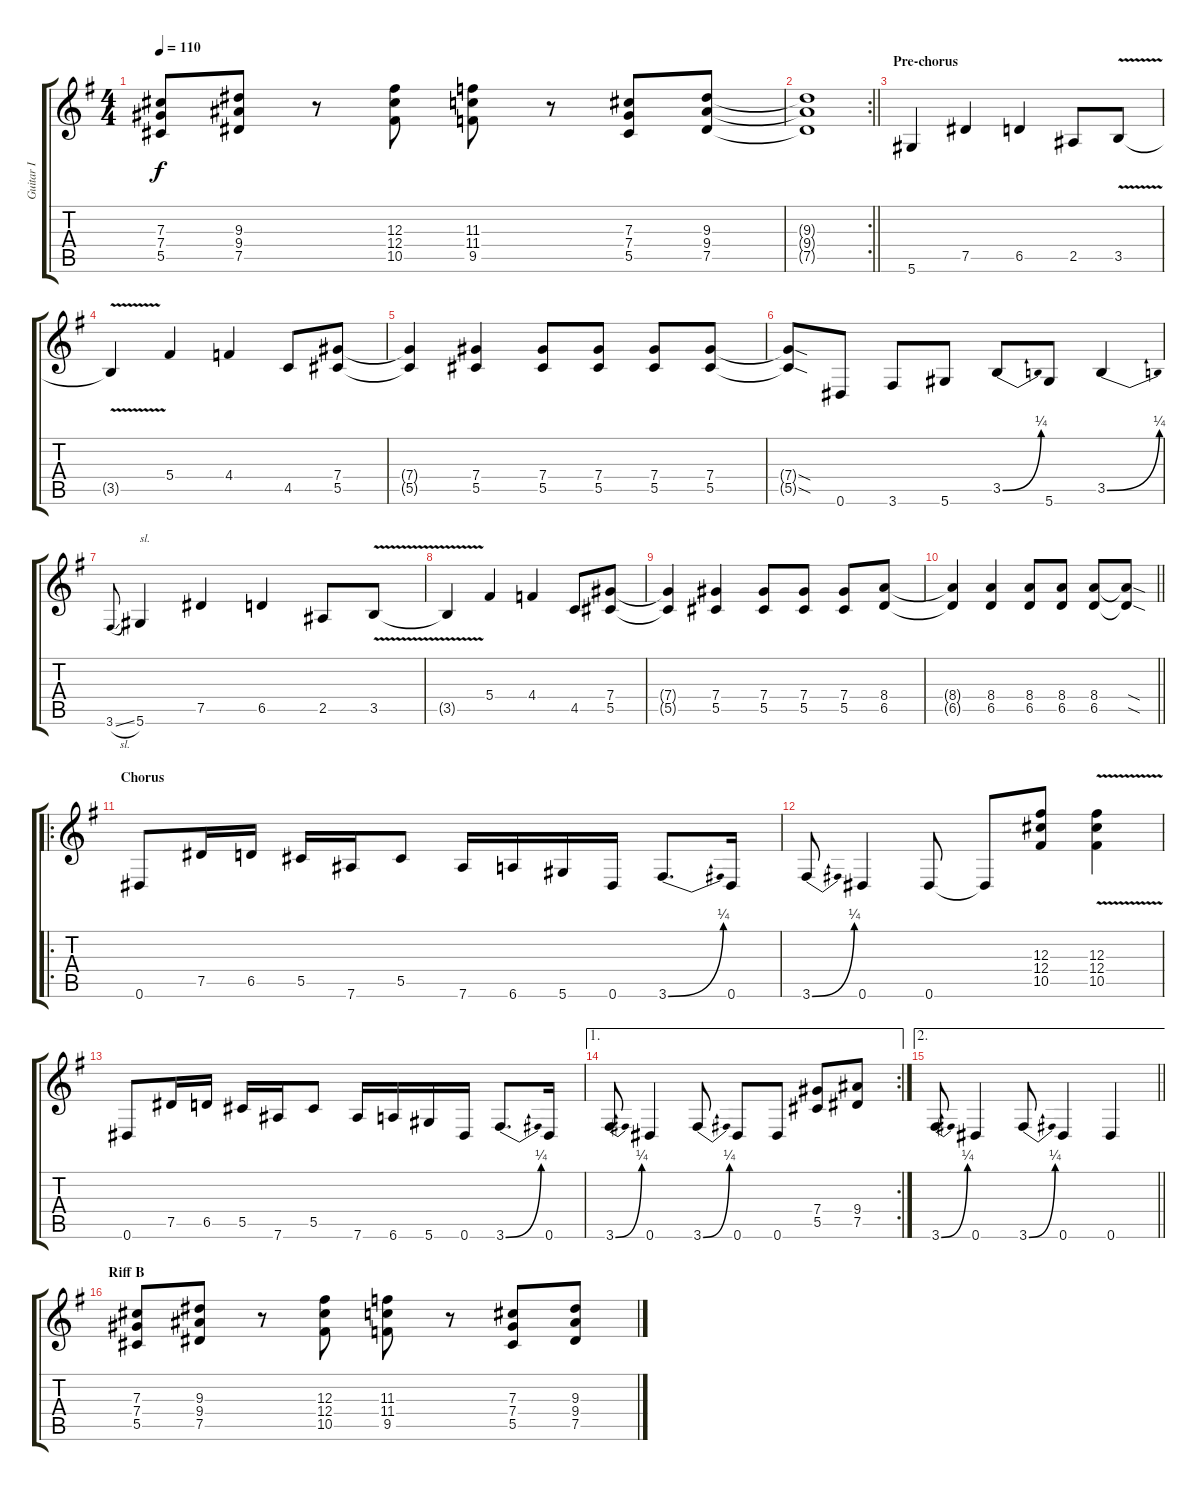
\track ("Guitar I" "Guitar I") {instrument distortionguitar}
\staff {score tabs}
\tuning (Eb4 Bb3 Gb3 Db3 Ab2 Eb2) {hide}
\ts (4 4)
\tempo 110
\clef g2
\ks eminor
(7.3 7.4 5.5).8{dy f} (9.3 9.4 7.5).8 r.8 (12.3 12.4 10.5).8 (11.3 11.4 9.5).8 r.8 (7.3 7.4 5.5).8 (9.3 9.4 7.5).8 |
\rc 2
\barLineRight lightlight
(9.3{t} 9.4{t} 7.5{t}).1 |
\section ("" "Pre-chorus")
5.6.4 7.5.4 6.5.4 2.5.8 3.5{v}.8 |
3.5{t}.4 5.4.4 4.4.4 4.5.8 (7.4 5.5).8 |
(7.4{t} 5.5{t}).4 (7.4 5.5).4 (7.4 5.5).8 (7.4 5.5).8 (7.4 5.5).8 (7.4 5.5).8 |
(7.4{sod t} 5.5{sod t}).8 0.6.8 3.6.8 5.6.8 3.5{be (bend 0 0 60 1)}.8 5.6.8 3.5{be (bend 0 0 60 1)}.4 |
3.6{sl}.8{gr onbeat} 5.6.4{txt "sl."} 7.5.4 6.5.4 2.5.8 3.5{v}.8 |
3.5{t}.4 5.4.4 4.4.4 4.5.8 (7.4 5.5).8 |
(7.4{t} 5.5{t}).4 (7.4 5.5).4 (7.4 5.5).8 (7.4 5.5).8 (7.4 5.5).8 (8.4 6.5).8 |
\barLineRight lightlight
(8.4{t} 6.5{t}).4 (8.4 6.5).4 (8.4 6.5).8 (8.4 6.5).8 (8.4 6.5).8 (8.4{sod t} 6.5{sod t}).8 |
\ro
\section ("" "Chorus")
0.6.8 7.5.16 6.5.16 5.5.16 7.6.16 5.5.8 7.6.16 6.6.16 5.6.16 0.6.16 3.6{be (bend 0 0 60 1)}.8{d} 0.6.16 |
3.6{be (bend 0 0 60 1)}.8 0.6.4 0.6.8 0.6{t}.8 (12.3 12.4 10.5).8 (12.3{v} 12.4{v} 10.5{v}).4 |
0.6.8 7.5.16 6.5.16 5.5.16 7.6.16 5.5.8 7.6.16 6.6.16 5.6.16 0.6.16 3.6{be (bend 0 0 60 1)}.8{d} 0.6.16 |
\ae 1
\rc 2
3.6{be (bend 0 0 60 1)}.8 0.6.4 3.6{be (bend 0 0 60 1)}.8 0.6.8 0.6.8 (7.4 5.5).8 (9.4 7.5).8 |
\ae 2
\barLineRight lightlight
3.6{be (bend 0 0 60 1)}.8 0.6.4 3.6{be (bend 0 0 60 1)}.8 0.6.4 0.6.4 |
\section ("" "Riff B")
(7.3 7.4 5.5).8 (9.3 9.4 7.5).8 r.8 (12.3 12.4 10.5).8 (11.3 11.4 9.5).8 r.8 (7.3 7.4 5.5).8 (9.3 9.4 7.5).8
